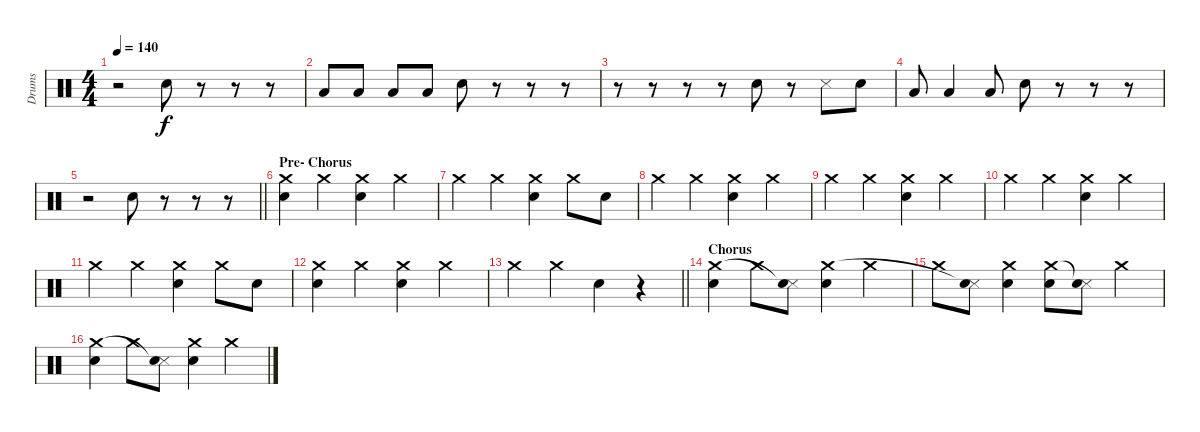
\track ("Drums" "Drums") {instrument percussion}
\staff {score}
\articulation defaults
\ts (4 4)
\tempo 140
\clef neutral
\ks c
r.2{dy f} "Snare (hit) 2".8 r.8 r.8 r.8 |
"Low Floor Tom (hit)".8 "Low Floor Tom (hit)".8 "Low Floor Tom (hit)".8 "Low Floor Tom (hit)".8 "Snare (hit) 2".8 r.8 r.8 r.8 |
r.8 r.8 r.8 r.8 "Snare (hit) 2".8 r.8 "Snare (side stick) 3".8 "Snare (hit) 2".8 |
"Low Floor Tom (hit)".8 "Low Floor Tom (hit)".4 "Low Floor Tom (hit)".8 "Snare (hit) 2".8 r.8 r.8 r.8 |
\barLineRight lightlight
r.2 "Snare (hit) 2".8 r.8 r.8 r.8 |
\section ("" "Pre- Chorus")
("Snare (hit)" "Crash medium (hit)").4 "Crash medium (hit)".4 ("Snare (hit) 2" "Crash medium (hit)").4 "Crash medium (hit)".4 |
"Crash medium (hit)".4 "Crash medium (hit)".4 ("Snare (hit) 2" "Crash medium (hit)").4 "Crash medium (hit)".8 "Snare (hit) 2".8 |
"Crash medium (hit)".4 "Crash medium (hit)".4 ("Snare (hit) 2" "Crash medium (hit)").4 "Crash medium (hit)".4 |
"Crash medium (hit)".4 "Crash medium (hit)".4 ("Snare (hit) 2" "Crash medium (hit)").4 "Crash medium (hit)".4 |
"Crash medium (hit)".4 "Crash medium (hit)".4 ("Snare (hit) 2" "Crash medium (hit)").4 "Crash medium (hit)".4 |
"Crash medium (hit)".4 "Crash medium (hit)".4 ("Snare (hit) 2" "Crash medium (hit)").4 "Crash medium (hit)".8 "Snare (hit) 2".8 |
("Snare (hit)" "Crash medium (hit)").4 "Crash medium (hit)".4 ("Snare (hit) 2" "Crash medium (hit)").4 "Crash medium (hit)".4 |
\barLineRight lightlight "Crash medium (hit)".4 "Crash medium (hit)".4 "Snare (hit) 2".4
r.4 |
\section ("" "Chorus")
("Snare (hit) 2" "Crash medium (hit)").4 "Crash medium (hit)".8 ("Snare (side stick) 3" "Snare (hit)"{t}).8 ("Snare (hit) 2" "Crash medium (hit)").4 "Crash medium (hit)".4 |
"Crash medium (hit)".8 ("Snare (side stick) 3" "Snare (hit)"{t}).8 ("Snare (hit) 2" "Crash medium (hit)").4 ("Snare (hit) 2" "Crash medium (hit)").8 ("Snare (side stick) 3" "Snare (hit)"{t}).8 "Crash medium (hit)".4 |
("Snare (hit) 2" "Crash medium (hit)").4 "Crash medium (hit)".8 ("Snare (side stick) 3" "Snare (hit)"{t}).8 ("Snare (hit) 2" "Crash medium (hit)").4 "Crash medium (hit)".4
